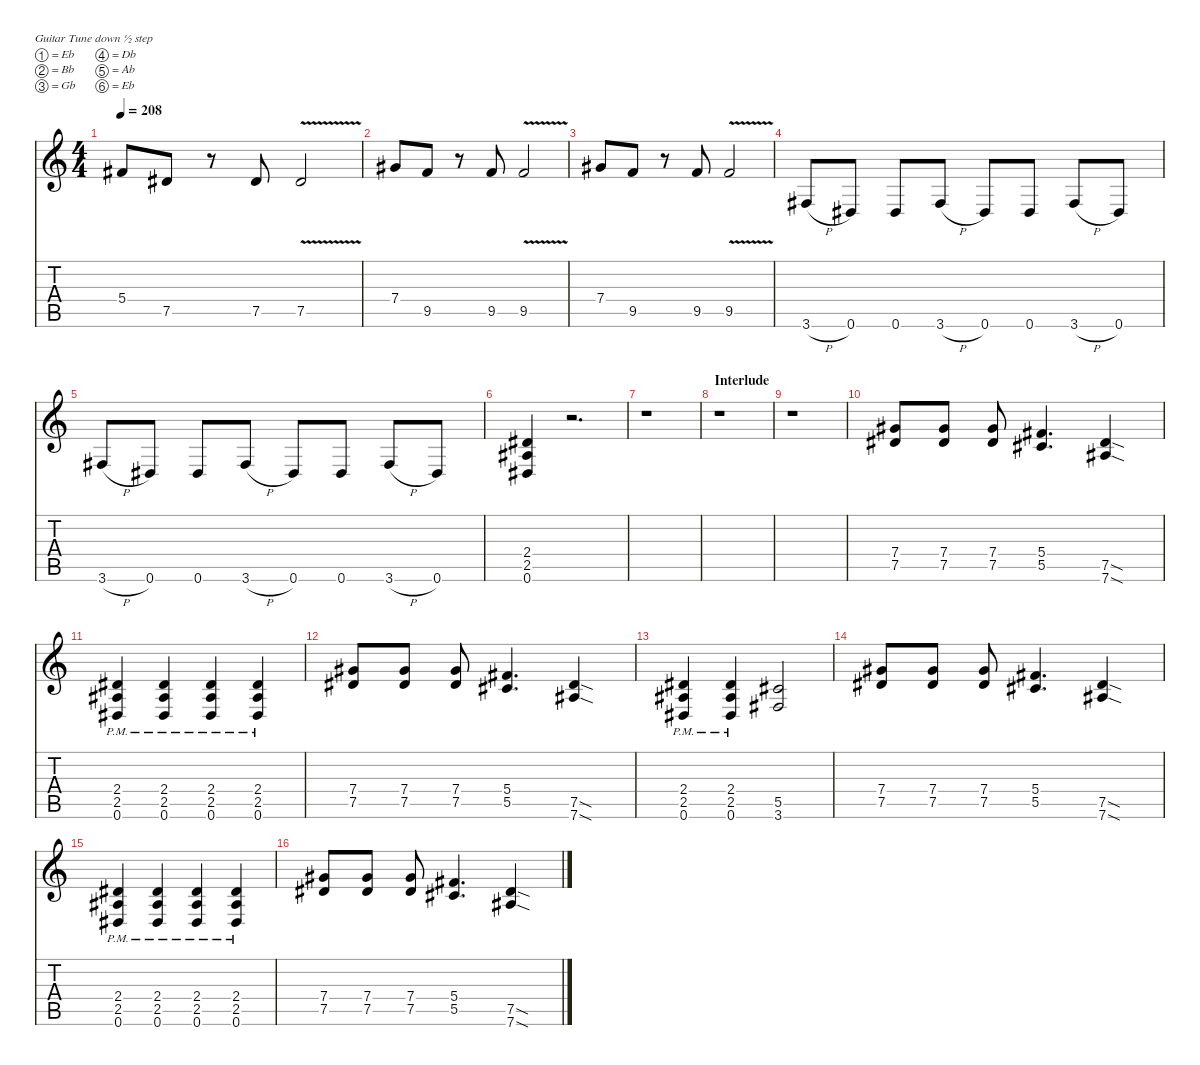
\defaultSystemsLayout 4
\hideDynamics
\bracketExtendMode nobrackets
\singleTrackTrackNamePolicy hidden
\multiTrackTrackNamePolicy hidden
\otherSystemsTrackNameOrientation horizontal
\track ("Rhythm Guitar 2 (Kirk)" "   ") {defaultSystemsLayout 4 multiBarRest instrument distortionguitar}
\staff {score tabs}
\tuning (Eb4 Bb3 Gb3 Db3 Ab2 Eb2)
\ts (4 4)
\tempo 208
\clef g2
\ks c
5.4{acc #}.8{dy mf beam Up} 7.5{acc #}.8{beam Up} r.8{beam Up} 7.5{acc #}.8{beam Up} 7.5{v acc #}.2{beam Up} |
7.4{acc #}.8{beam Up} 9.5.8{beam Up} r.8{beam Up} 9.5.8{beam Up} 9.5{v}.2{beam Up} |
7.4{acc #}.8{beam Up} 9.5.8{beam Up} r.8{beam Up} 9.5.8{beam Up} 9.5{v}.2{beam Up} |
3.6{h acc #}.8{beam Up} 0.6{acc #}.8{beam Up} 0.6{acc #}.8{beam Up} 3.6{h acc #}.8{beam Up} 0.6{acc #}.8{beam Up} 0.6{acc #}.8{beam Up} 3.6{h acc #}.8{beam Up} 0.6{acc #}.8{beam Up} |
3.6{h acc #}.8{beam Up} 0.6{acc #}.8{beam Up} 0.6{acc #}.8{beam Up} 3.6{h acc #}.8{beam Up} 0.6{acc #}.8{beam Up} 0.6{acc #}.8{beam Up} 3.6{h acc #}.8{beam Up} 0.6{acc #}.8{beam Up} |
(0.6{acc #} 2.5{acc #} 2.4{acc #}).4{beam Up} r.2{d beam Up} |
r.1{beam Down} |
\section ("" "Interlude")
r.1{beam Down} |
r.1{beam Down} |
(7.4{acc #} 7.5{acc #}).8{beam Up} (7.4{acc #} 7.5{acc #}).8{beam Up} (7.4{acc #} 7.5{acc #}).8{beam Up} (5.5{acc #} 5.4{acc #}).4{d beam Up} (7.6{sod acc #} 7.5{sod acc #}).4{beam Up} |
(0.6{pm acc #} 2.5{pm acc #} 2.4{pm acc #}).4{beam Up} (0.6{pm acc #} 2.5{pm acc #} 2.4{pm acc #}).4{beam Up} (0.6{pm acc #} 2.5{pm acc #} 2.4{pm acc #}).4{beam Up} (0.6{pm acc #} 2.5{pm acc #} 2.4{pm acc #}).4{beam Up} |
(7.4{acc #} 7.5{acc #}).8{beam Up} (7.4{acc #} 7.5{acc #}).8{beam Up} (7.4{acc #} 7.5{acc #}).8{beam Up} (5.5{acc #} 5.4{acc #}).4{d beam Up} (7.6{sod acc #} 7.5{sod acc #}).4{beam Up} |
(0.6{pm acc #} 2.5{pm acc #} 2.4{pm acc #}).4{beam Up} (0.6{pm acc #} 2.5{pm acc #} 2.4{pm acc #}).4{beam Up} (3.6{acc #} 5.5{acc #}).2{beam Up} |
(7.4{acc #} 7.5{acc #}).8{beam Up} (7.4{acc #} 7.5{acc #}).8{beam Up} (7.4{acc #} 7.5{acc #}).8{beam Up} (5.5{acc #} 5.4{acc #}).4{d beam Up} (7.6{sod acc #} 7.5{sod acc #}).4{beam Up} |
(0.6{pm acc #} 2.5{pm acc #} 2.4{pm acc #}).4{beam Up} (0.6{pm acc #} 2.5{pm acc #} 2.4{pm acc #}).4{beam Up} (0.6{pm acc #} 2.5{pm acc #} 2.4{pm acc #}).4{beam Up} (0.6{pm acc #} 2.5{pm acc #} 2.4{pm acc #}).4{beam Up} |
(7.4{acc #} 7.5{acc #}).8{beam Up} (7.4{acc #} 7.5{acc #}).8{beam Up} (7.4{acc #} 7.5{acc #}).8{beam Up} (5.5{acc #} 5.4{acc #}).4{d beam Up} (7.6{sod acc #} 7.5{sod acc #}).4{beam Up}
